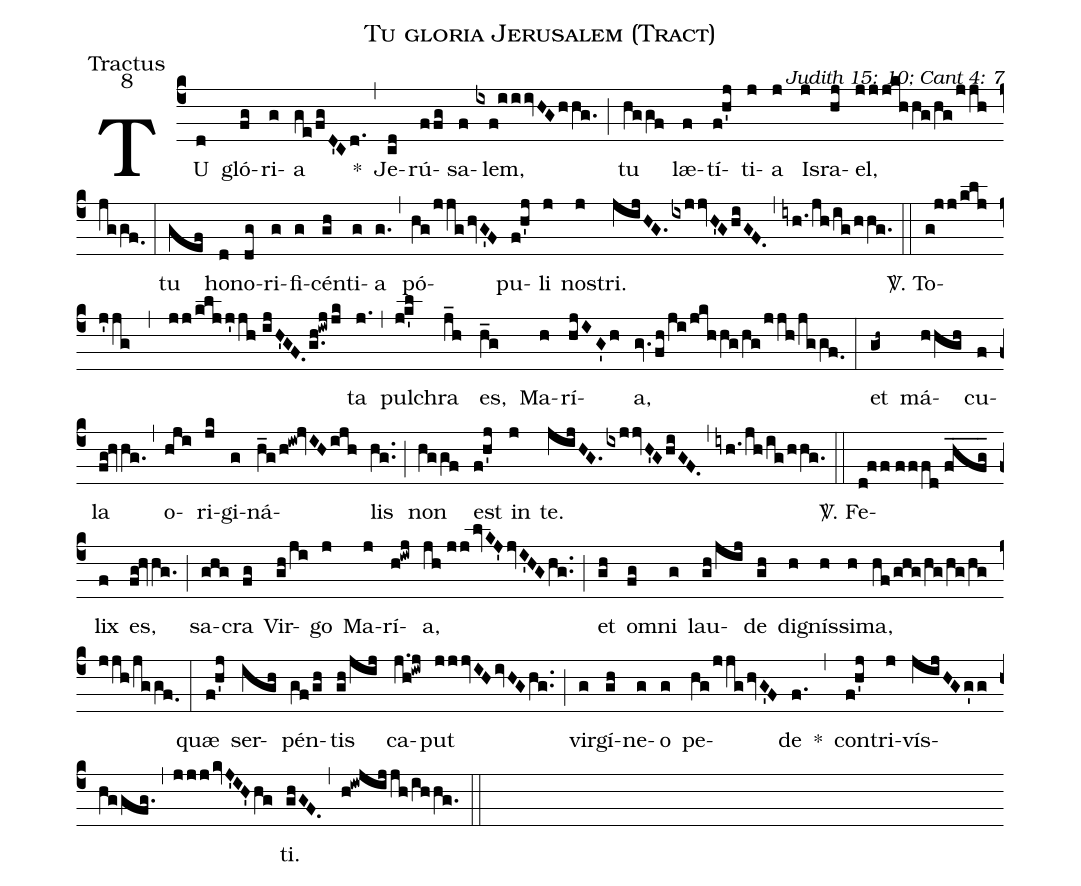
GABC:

name: Tu gloria Jerusalem (Tract);
office-part: Tractus;
mode: 8;
commentary: Judith 15: 10; Cant 4: 7;
%%
(c4) TU(d) gló(fg)ri(g)a(ge/fgD'Cd.) *(,) Je(cd)rú(ffg)sa(f)lem,(ixf!iiivHG/hhg.) (;) tu(hggf) læ(f)tí(f!h'j)ti(j)a(j) Is(j)ra(hj)el,(jjjkhhg/hg/jjh/jggf.0) (:)
tu(gef) ho(d)no(dg)ri(g)fi(g)cén(gh)ti(g)a(g.) (,) pó(hg/jjg/hvG'F)pu(f!h'j)li(j) nos(j)tri.(jijHG./ixjjvH'G/hiGF.) (,) (iyh./jh/ig/hhg.) (::)
<sp>V/</sp>. To(g!jj/kljj'jg,jj/kljj'jh//ijH'GF./g.h!iwjjk)ta(j.) (,) pul(j!k'l)chra(j_h) es,(h_g) Ma(h)rí(hjIG'h)a,(gv./fh/ji/jkhhg/hg/jjh/jggf.0) (:)
et(gh~) má(hhgh)cu(f)la(fg!hvhg.) (,) o(hji)ri(jk)gi(g)ná(h_g/h!iw!jvIH/ijh)lis(hg..) (;) non(hggf) est(f!h'j) in(j) te.(jijHG./ixjjvH'G/hiGF.) (,) (iyh./jh/ig/hhg.) (::)
<sp>V/</sp>. Fe(d!ff//fffd//fhfg____)lix(f) es,(fg!hvhg.) (;) sa(ghg)cra(fg) Vir(gh/ji)go(j) Ma(j)rí(h!iwj)a,(jh//jj/lvKJ'/jvI'HG/hg..) (;) et(gh) om(fg)ni(g) lau(gh/jij)de(gh) di(h)gnís(h)si(h)ma,(hf/ghg/hg/hg/hg/jjh/jggf.0) (:)
quæ(f!h'j) ser(igh)pén(gf/gh)tis(gh/jij) ca(j.h!iwj)put(jjjvIH/ivHG/hg..) (;) vir(g)gí(gh)ne(g)o(g) pe(hg/jjg/hvG'F)de(f.) *(,) con(f!h'j)tri(j)vís(jijHGg'g/hggfg.,jjj/kvJ'IH'hg)ti.(ghGF.) (,) (h!iwjijjh/ihhg.) (::)
